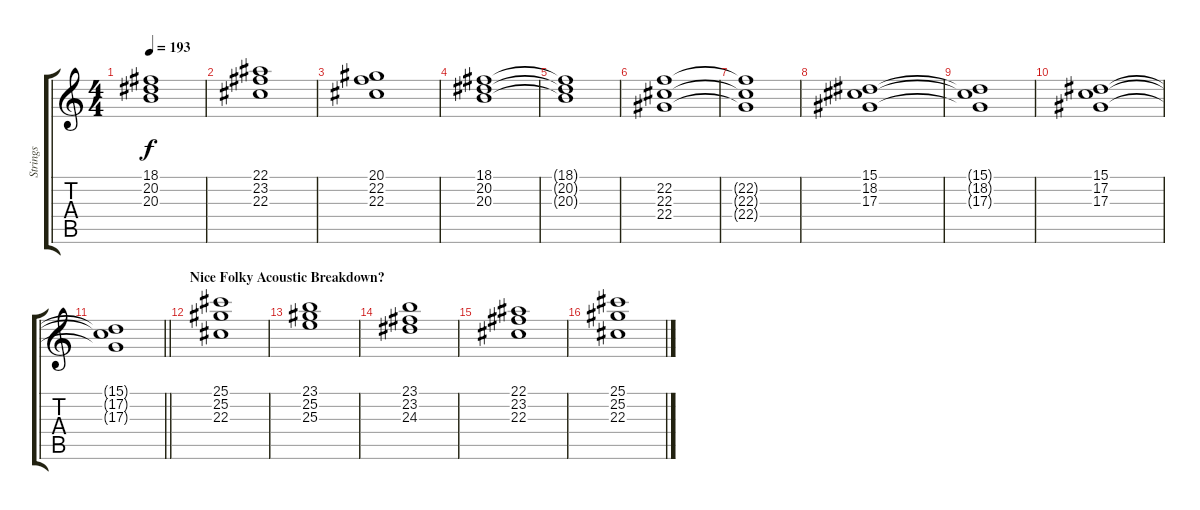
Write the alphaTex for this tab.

\track ("Strings" "Strings") {instrument stringensemble1}
\staff {score tabs}
\tuning (C4 G3 Eb3 Bb2 F2 C2) {hide}
\ts (4 4)
\tempo 193
\clef g2
\ks c
(18.1 20.2 20.3).1{dy f} |
(22.1 23.2 22.3).1 |
(20.1 22.2 22.3).1 |
(18.1 20.2 20.3).1 |
(18.1{t} 20.2{t} 20.3{t}).1 |
(22.2 22.3 22.4).1 |
(22.2{t} 22.3{t} 22.4{t}).1 |
(15.1 18.2 17.3).1 |
(15.1{t} 18.2{t} 17.3{t}).1 |
(15.1 17.2 17.3).1 |
\barLineRight lightlight
(15.1{t} 17.2{t} 17.3{t}).1 |
\section ("" "Nice Folky Acoustic Breakdown?")
(25.1 25.2 22.3).1 |
(23.1 25.2 25.3).1 |
(23.1 23.2 24.3).1 |
(22.1 23.2 22.3).1 |
(25.1 25.2 22.3).1
